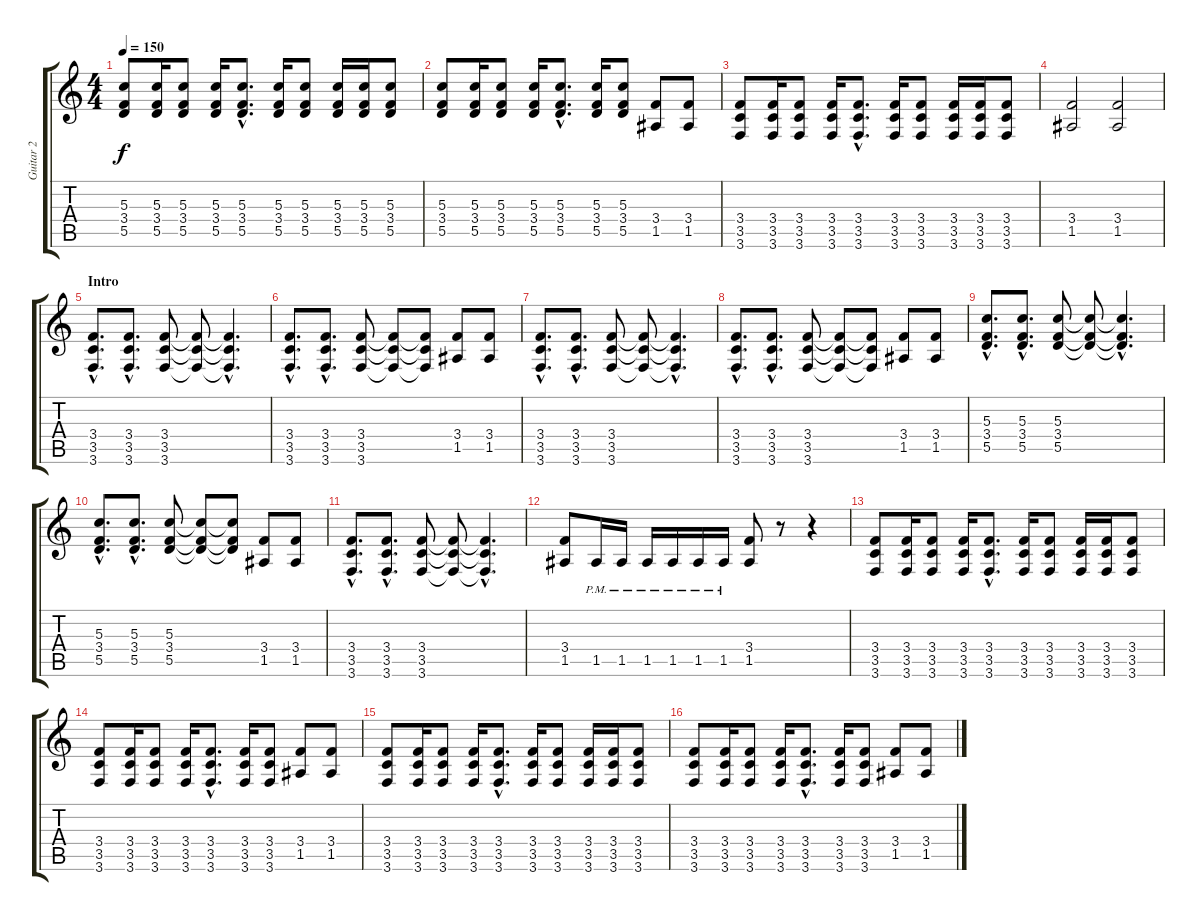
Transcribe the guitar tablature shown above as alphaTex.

\track ("Guitar 2" "Guitar 2") {instrument distortionguitar}
\staff {score tabs}
\tuning (E4 B3 G3 D3 A2 D2) {hide}
\ts (4 4)
\tempo 150
\clef g2
\ks c
(5.3 3.4 5.5).8{dy f instrument electricguitarclean} (5.3 3.4 5.5).16 (5.3 3.4 5.5).8 (5.3 3.4 5.5).16 (5.3{hac} 3.4{hac} 5.5{hac}).8{d} (5.3 3.4 5.5).16 (5.3 3.4 5.5).8 (5.3 3.4 5.5).16 (5.3 3.4 5.5).16 (5.3 3.4 5.5).8 |
(5.3 3.4 5.5).8{instrument electricguitarclean} (5.3 3.4 5.5).16 (5.3 3.4 5.5).8 (5.3 3.4 5.5).16 (5.3{hac} 3.4{hac} 5.5{hac}).8{d} (5.3 3.4 5.5).16 (5.3 3.4 5.5).8 (3.4 1.5).8 (3.4 1.5).8 |
(3.4 3.5 3.6).8{instrument electricguitarclean} (3.4 3.5 3.6).16 (3.4 3.5 3.6).8 (3.4 3.5 3.6).16 (3.4{hac} 3.5{hac} 3.6{hac}).8{d} (3.4 3.5 3.6).16 (3.4 3.5 3.6).8 (3.4 3.5 3.6).16 (3.4 3.5 3.6).16 (3.4 3.5 3.6).8 |
(3.4 1.5).2{instrument electricguitarclean} (3.4 1.5).2 |
\section ("" "Intro")
(3.4{hac} 3.5{hac} 3.6{hac}).8{d balance 0 instrument distortionguitar} (3.4{hac} 3.5{hac} 3.6{hac}).8{d} (3.4 3.5 3.6).8 (3.4{t} 3.5{t} 3.6{t}).8 (3.4{hac t} 3.5{hac t} 3.6{hac t}).4{d} |
(3.4{hac} 3.5{hac} 3.6{hac}).8{d} (3.4{hac} 3.5{hac} 3.6{hac}).8{d} (3.4 3.5 3.6).8 (3.4{t} 3.5{t} 3.6{t}).8 (3.4{t} 3.5{t} 3.6{t}).8 (3.4 1.5).8 (3.4 1.5).8 |
(3.4{hac} 3.5{hac} 3.6{hac}).8{d} (3.4{hac} 3.5{hac} 3.6{hac}).8{d} (3.4 3.5 3.6).8 (3.4{t} 3.5{t} 3.6{t}).8 (3.4{hac t} 3.5{hac t} 3.6{hac t}).4{d} |
(3.4{hac} 3.5{hac} 3.6{hac}).8{d} (3.4{hac} 3.5{hac} 3.6{hac}).8{d} (3.4 3.5 3.6).8 (3.4{t} 3.5{t} 3.6{t}).8 (3.4{t} 3.5{t} 3.6{t}).8 (3.4 1.5).8 (3.4 1.5).8 |
(5.3{hac} 3.4{hac} 5.5{hac}).8{d} (5.3{hac} 3.4{hac} 5.5{hac}).8{d} (5.3 3.4 5.5).8 (5.3{t} 3.4{t} 5.5{t}).8 (5.3{hac t} 3.4{hac t} 5.5{hac t}).4{d} |
(5.3{hac} 3.4{hac} 5.5{hac}).8{d} (5.3{hac} 3.4{hac} 5.5{hac}).8{d} (5.3 3.4 5.5).8 (5.3{t} 3.4{t} 5.5{t}).8 (5.3{t} 3.4{t} 5.5{t}).8 (3.4 1.5).8 (3.4 1.5).8 |
(3.4{hac} 3.5{hac} 3.6{hac}).8{d} (3.4{hac} 3.5{hac} 3.6{hac}).8{d} (3.4 3.5 3.6).8 (3.4{t} 3.5{t} 3.6{t}).8 (3.4{hac t} 3.5{hac t} 3.6{hac t}).4{d} |
(3.4 1.5).8 1.5{pm}.16 1.5{pm}.16 1.5{pm}.16 1.5{pm}.16 1.5{pm}.16 1.5{pm}.16 (3.4 1.5).8 r.8 r.4 |
(3.4 3.5 3.6).8{instrument electricguitarclean} (3.4 3.5 3.6).16 (3.4 3.5 3.6).8 (3.4 3.5 3.6).16 (3.4{hac} 3.5{hac} 3.6{hac}).8{d} (3.4 3.5 3.6).16 (3.4 3.5 3.6).8 (3.4 3.5 3.6).16 (3.4 3.5 3.6).16 (3.4 3.5 3.6).8 |
(3.4 3.5 3.6).8{instrument electricguitarclean} (3.4 3.5 3.6).16 (3.4 3.5 3.6).8 (3.4 3.5 3.6).16 (3.4{hac} 3.5{hac} 3.6{hac}).8{d} (3.4 3.5 3.6).16 (3.4 3.5 3.6).8 (3.4 1.5).8 (3.4 1.5).8 |
(3.4 3.5 3.6).8{instrument electricguitarclean} (3.4 3.5 3.6).16 (3.4 3.5 3.6).8 (3.4 3.5 3.6).16 (3.4{hac} 3.5{hac} 3.6{hac}).8{d} (3.4 3.5 3.6).16 (3.4 3.5 3.6).8 (3.4 3.5 3.6).16 (3.4 3.5 3.6).16 (3.4 3.5 3.6).8 |
(3.4 3.5 3.6).8{instrument electricguitarclean} (3.4 3.5 3.6).16 (3.4 3.5 3.6).8 (3.4 3.5 3.6).16 (3.4{hac} 3.5{hac} 3.6{hac}).8{d} (3.4 3.5 3.6).16 (3.4 3.5 3.6).8 (3.4 1.5).8 (3.4 1.5).8
